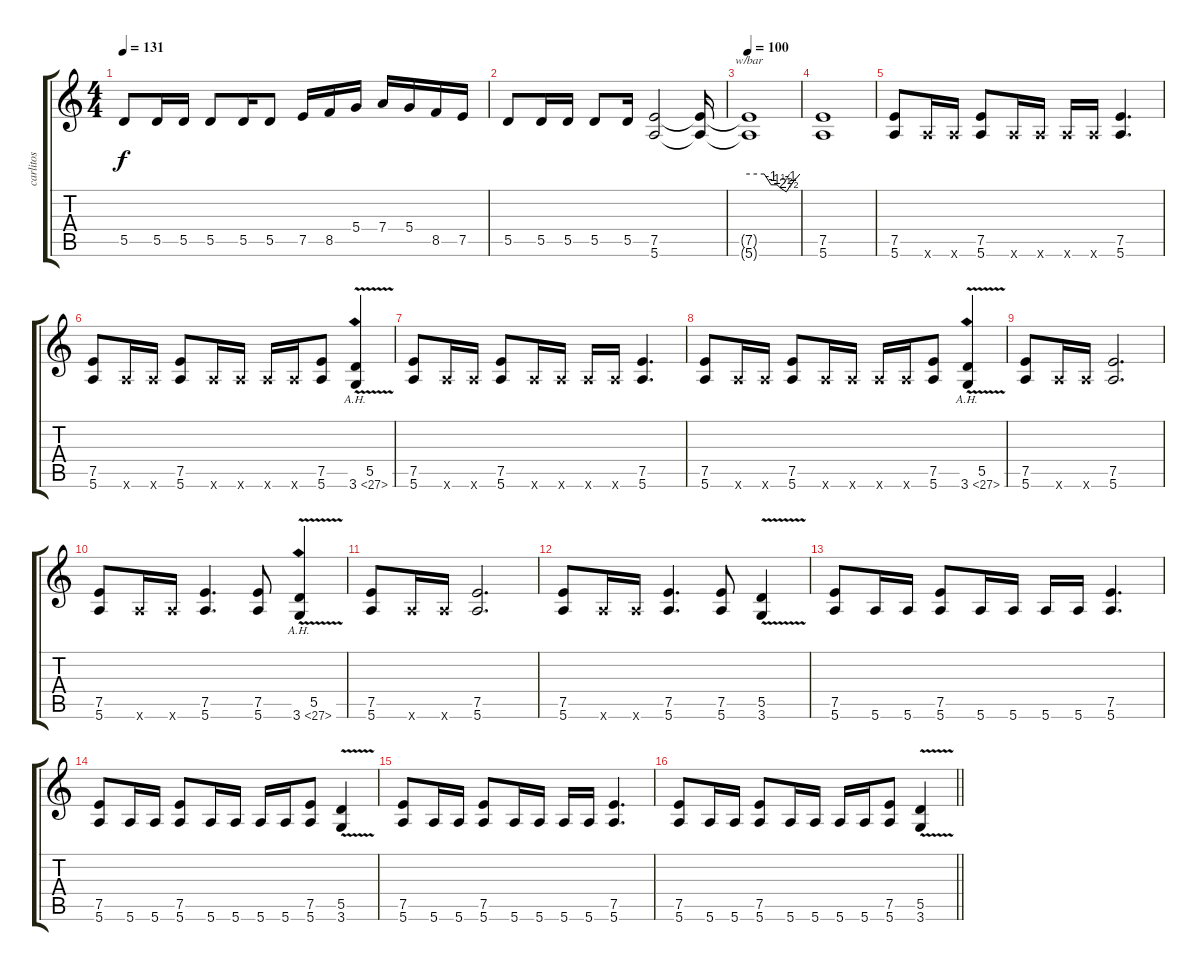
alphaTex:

\track ("carlitos" "carlitos") {instrument overdrivenguitar}
\staff {score tabs}
\tuning (E4 B3 G3 D3 A2 E2) {hide}
\ts (4 4)
\tempo 131
\clef g2
\ks c
5.5.8{dy f} 5.5.16 5.5.16 5.5.8 5.5.16 5.5.8 7.5.16 8.5.16 5.4.16 7.4.16 5.4.16 8.5.16 7.5.16 |
5.5.8 5.5.16 5.5.16 5.5.8 5.5.16 (7.5 5.6).2{volume 15} (7.5{t} 5.6{t}).16 |
\tempo 100
(7.5{t} 5.6{t}).1{tbe (custom default 0 0 18 0 26 -4 33 -4 37 -6 44 -10 49 -4 60 0)} |
(7.5 5.6).1 |
(7.5 5.6).8{volume 14} 5.6{x}.16 5.6{x}.16 (7.5 5.6).8 5.6{x}.16 5.6{x}.16 5.6{x}.16 5.6{x}.16 (7.5 5.6).4{d} |
(7.5 5.6).8 5.6{x}.16 5.6{x}.16 (7.5 5.6).8 5.6{x}.16 5.6{x}.16 5.6{x}.16 5.6{x}.16 (7.5 5.6).8 (5.5{v} 3.6{ah 24}).4 |
(7.5 5.6).8 5.6{x}.16 5.6{x}.16 (7.5 5.6).8 5.6{x}.16 5.6{x}.16 5.6{x}.16 5.6{x}.16 (7.5 5.6).4{d} |
(7.5 5.6).8 5.6{x}.16 5.6{x}.16 (7.5 5.6).8 5.6{x}.16 5.6{x}.16 5.6{x}.16 5.6{x}.16 (7.5 5.6).8 (5.5{v} 3.6{ah 24}).4 |
(7.5 5.6).8 5.6{x}.16 5.6{x}.16 (7.5 5.6).2{d} |
(7.5 5.6).8 5.6{x}.16 5.6{x}.16 (7.5 5.6).4{d} (7.5 5.6).8 (5.5{v} 3.6{ah 24}).4 |
(7.5 5.6).8 5.6{x}.16 5.6{x}.16 (7.5 5.6).2{d} |
(7.5 5.6).8 5.6{x}.16 5.6{x}.16 (7.5 5.6).4{d} (7.5 5.6).8 (5.5{v} 3.6).4 |
(7.5 5.6).8 5.6.16 5.6.16 (7.5 5.6).8 5.6.16 5.6.16 5.6.16 5.6.16 (7.5 5.6).4{d} |
(7.5 5.6).8 5.6.16 5.6.16 (7.5 5.6).8 5.6.16 5.6.16 5.6.16 5.6.16 (7.5 5.6).8 (5.5{v} 3.6).4 |
(7.5 5.6).8 5.6.16 5.6.16 (7.5 5.6).8 5.6.16 5.6.16 5.6.16 5.6.16 (7.5 5.6).4{d} |
\barLineRight lightlight
(7.5 5.6).8 5.6.16 5.6.16 (7.5 5.6).8 5.6.16 5.6.16 5.6.16 5.6.16 (7.5 5.6).8 (5.5{v} 3.6).4
